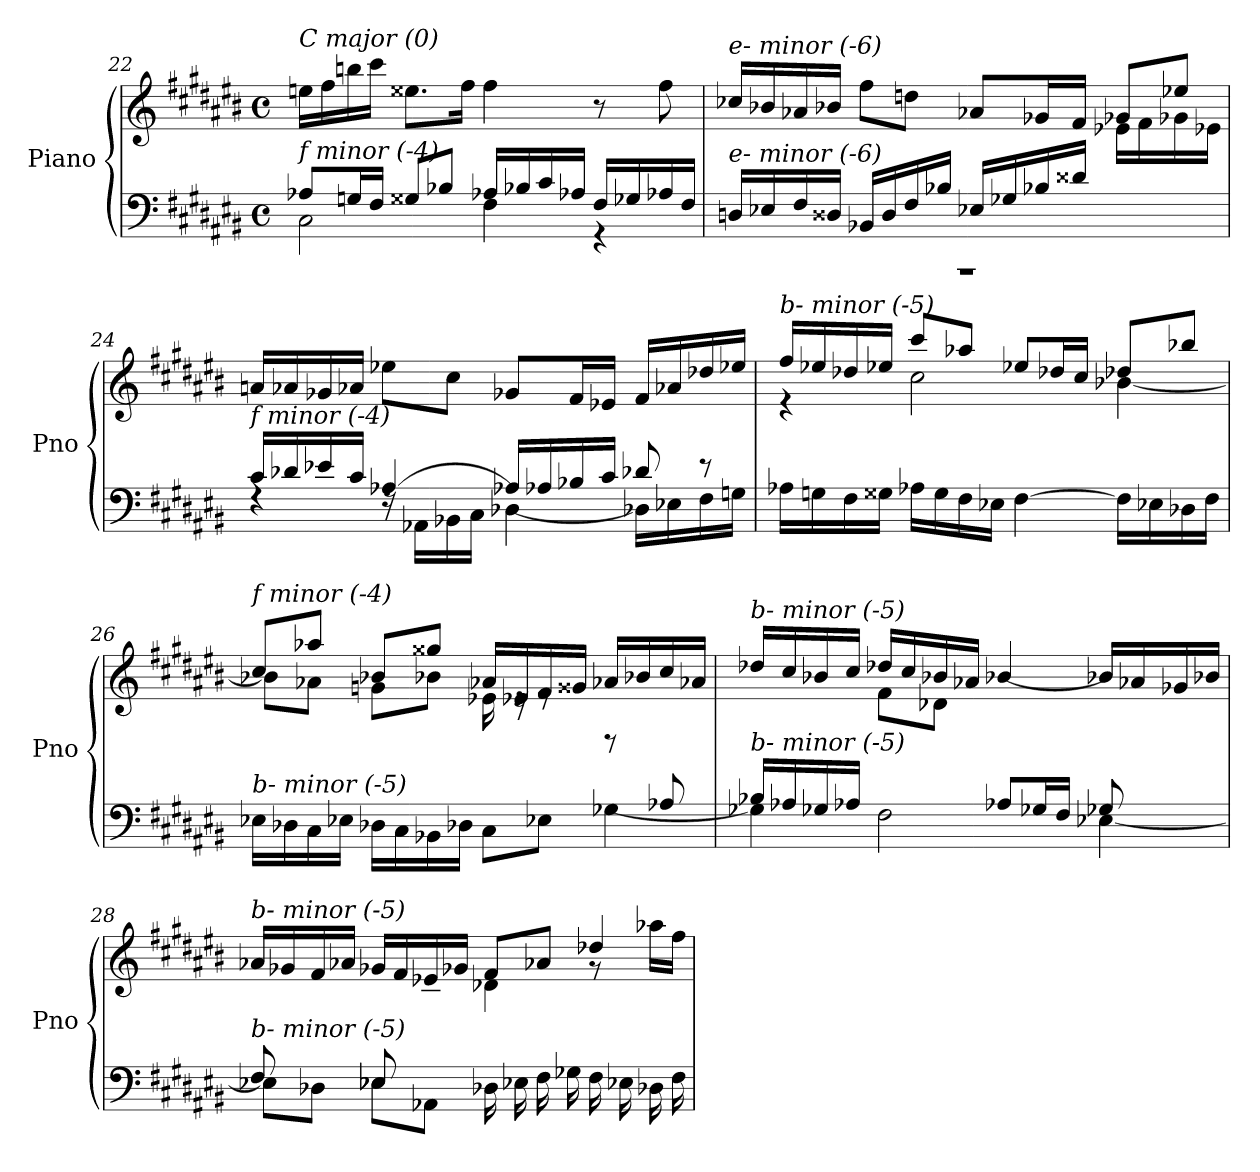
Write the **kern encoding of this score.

**kern	**kern
*part1	*part1
*staff2	*staff1
*I"Piano	*
*I'Pno	*
*clefF4	*clefG2
*k[f#c#g#d#a#e#b#]	*k[f#c#g#d#a#e#b#]
*M4/4	*M4/4
*met(c)	*met(c)
=22	=22
*^	*
!	!	!LO:TX:i:t=C major (0)
!LO:TX:i:t=f minor (-4)	!	!
8A-Xi/L	2C#i\	16eeni\LL
.	.	16ff#i\
16Gni/L	.	16bbni\
16F#i/JJ	.	16ccc#i\JJ
8G##i/L	.	8.ee##Xi\L
8B-Xi/J	.	.
.	.	16ff#i\Jk
16A-Xi/LL	4F#i\	4ff#i\
16B-Xi/	.	.
16c#i/	.	.
16A-Xi/JJ	.	.
16F#i/LL	4r	8r
16G-Xi/	.	.
16A-Xi/	.	8ff#i\
16F#i/JJ	.	.
!!LO:LB:g=z
=23	=23	=23
*	*	*^
!	!	!LO:TX:i:t=e- minor (-6)	!
!LO:TX:i:t=e- minor (-6)	!	!	!
1rAAA	16Dni/LL	16cc-Xi/LL	2.ryy
.	16E-Xi/	16b-Xi/	.
.	16F#i/	16a-Xi/	.
.	16D##i/JJ	16b-Xi/JJ	.
.	16BB-Xi/LL	8ff#i\L	.
.	16D##i/	.	.
.	16F#i/	8ddni\J	.
.	16B-Xi/JJ	.	.
.	16E-Xi/LL	8a-Xi/L	.
.	16G-Xi/	.	.
.	16B-Xi/	16g-Xi/L	.
.	16d##Xi/JJ	16f#i/JJ	.
.	4ryy	8g-Xi/L	16e-Xi\LL
.	.	.	16f#i\
.	.	8ee-Xi/J	16g-Xi\
.	.	.	16e-Xi\JJ
=24	=24	=24	=24
!	!	!LO:TX:i:t=b- minor (-5)	!
!LO:TX:i:t=f minor (-4)	!	!	!
*	*	*v	*v
16c#i/LL	4rF	16an/LL
16d-Xi/	.	16a-Xi/
16e-Xi/	.	16g-Xi/
16c#i/JJ	.	16a-Xi/JJ
[4A-Xi/	16rF	8ee-Xi\L
.	16AA-Xi\LL	.
.	16BB-Xi\	8cc#i\J
.	16C#i\JJ	.
16A-Xi/LL]	[4D-Xi\	8g-Xi/L
16A-Xi/	.	.
16B-Xi/	.	16f#i/L
16c#i/JJ	.	16e-Xi/JJ
8d-Xi/	16D-Xi\LL]	16f#i/LL
.	16E-Xi\	16a-Xi/
8r	16F#i\	16dd-Xi/
.	16Gni\JJ	16ee-Xi/JJ
=25	=25	=25
*	*	*^
!	!	!LO:TX:i:t=b- minor (-5)	!
!LO:TX:i:t=f minor (-4)	!	!	!
*v	*v	*	*
16A-Xi\LL	16ff#i/LL	4r
16Gni\	16ee-Xi/	.
16F#i\	16dd-Xi/	.
16G##i\JJ	16ee-Xi/JJ	.
16A-Xi\LL	8ccc#i/L	2cc#i\
16G##i\	.	.
16F#i\	8aa-Xi/J	.
16E-Xi\JJ	.	.
[4F#i\	8ee-Xi/L	.
.	16dd-Xi/L	.
.	16cc#i/JJ	.
16F#i\LL]	8dd-Xi/L	[4b-Xi\
16E-Xi\	.	.
16D-Xi\	8bb-Xi/J	.
16F#i\JJ	.	.
!!LO:LB:g=z	!!
=26	=26	=26
*^	*	*
!	!	!LO:TX:i:t=f minor (-4)	!
!LO:TX:i:t=b- minor (-5)	!	!	!
2..ryy	16E-Xi\LL	8cc#i/L	8b-Xi\L]
.	16D-Xi\	.	.
.	16C#i\	8aa-Xi/J	8a-Xi\J
.	16E-Xi\JJ	.	.
.	16D-Xi\LL	8b-Xi/L	8gni\L
.	16C#i\	.	.
.	16BB-Xi\	8gg##Xi/J	8b-Xi\J
.	16D-Xi\JJ	.	.
.	8C#i\L	16a-Xi/LL	16e-Xi\
.	.	16e-Xi/	16re
.	8E-Xi\J	16f#i/	8re
.	.	16g##Xi/JJ	.
.	[4G-Xi\	16a-Xi/LL	8rD
.	.	16b-Xi/	.
8A-Xi/	.	16cc#i/	8ryy
.	.	16a-Xi/JJ	.
=27	=27	=27	=27
*	*	*	*^
!	!	!LO:TX:i:t=b- minor (-5)	!	!
!LO:TX:i:t=b- minor (-5)	!	!	!	!
4G-Xi\]	16B-Xi/LL	16dd-Xi/LL	2..ryy	4ryy
.	16A-Xi/	16cc#i/	.	.
.	16G-Xi/	16b-Xi/	.	.
.	16A-Xi/JJ	16cc#i/JJ	.	.
2F#i\	4ryy	16dd-Xi/LL	.	8f#i\L
.	.	16cc#i/	.	.
.	.	16b-Xi/	.	8d-Xi\J
.	.	16a-Xi/JJ	.	.
.	8A-Xi/L	[4b-Xi/	.	2ryy
.	16G-Xi/L	.	.	.
.	16F#i/JJ	.	.	.
8G-Xi/L	[4E-Xi\	16b-Xi/LL]	.	.
.	.	16a-Xi/	.	.
8ryy	.	16g-Xi/	8e-Xi\J	.
.	.	16b-Xi/JJ	.	.
=28	=28	=28	=28	=28
*	*^	*	*	*^
!	!	!	!LO:TX:i:t=b- minor (-5)	!	!	!
!LO:TX:i:t=b- minor (-5)	!	!	!	!	!	!
2ryy	8F#i/L	8E-Xi\L]	16a-Xi/LL	2ryy	8ryy	2ryy
.	.	.	16g-Xi/	.	.	.
.	8ryy	8D-Xi\J	16f#i/	.	8d-Xi\J	.
.	.	.	16a-Xi/JJ	.	.	.
.	8E-Xi/L	8E-Xi\L	16g-Xi/LL	.	8ryy	.
.	.	.	16f#i/	.	.	.
.	8ryy	8AA-Xi\J	16e-Xi/	.	8c#i\J	.
.	.	.	16g-Xi/JJ	.	.	.
2ryy	16D-Xi\LL	2ryy	8f#i/L	4d-Xi\	2ryy	2ryy
.	16E-Xi\	.	.	.	.	.
.	16F#i\	.	8a-Xi/J	.	.	.
.	16G-Xi\JJ	.	.	.	.	.
.	16F#i\LL	.	4dd-Xi/	8r	.	.
.	16E-Xi\	.	.	.	.	.
.	16D-Xi\	.	.	16aa-Xi\LL	.	.
.	16F#i\JJ	.	.	16ff#i\JJ	.	.
*v	*v	*v	*	*	*	*
*	*v	*v	*v	*v
=	=
*-	*-
